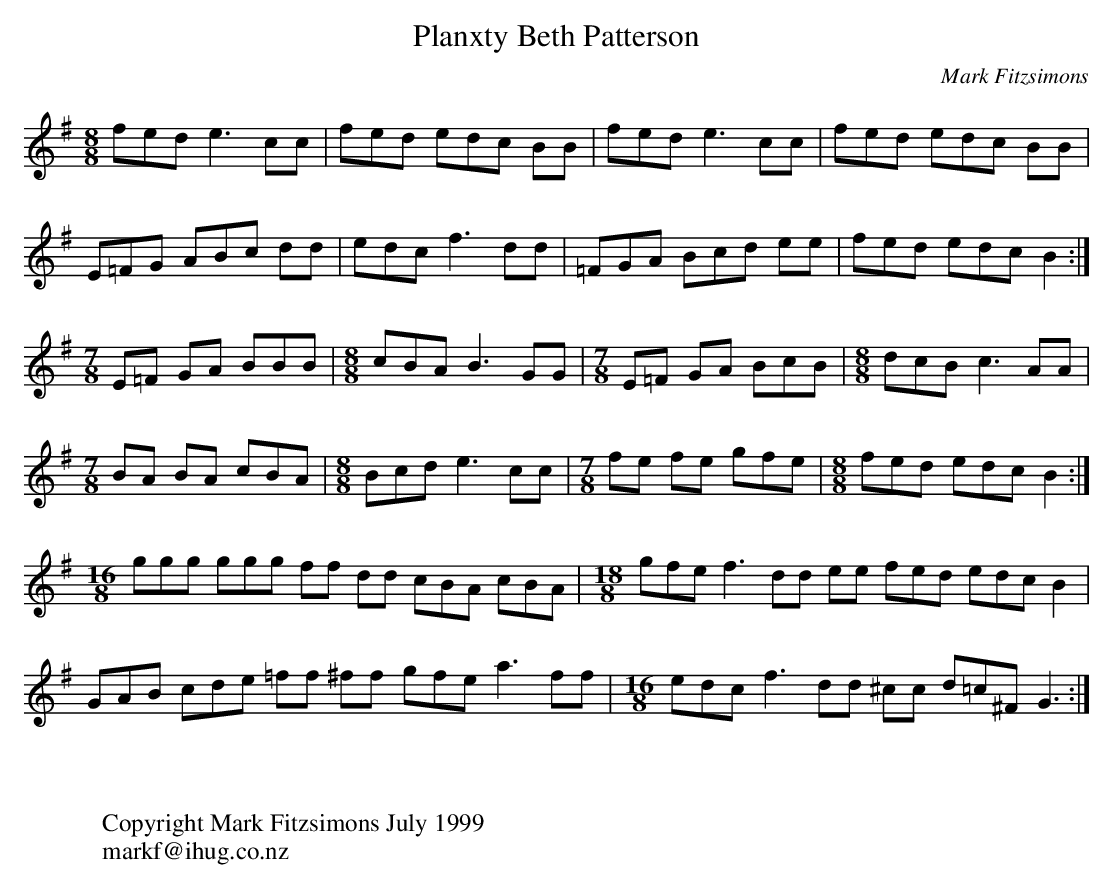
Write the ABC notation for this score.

X:1
T:Planxty Beth Patterson
M:8/8
C:Mark Fitzsimons
K:G
fed e3 cc|fed edc BB|fed e3 cc|fed edc BB|
E=FG ABc dd|edc f3 dd|=FGA Bcd ee|fed edc B2:|
M:7/8
E=F GA BBB|\
M:8/8
cBA B3 GG|\
M:7/8
E=F GA BcB|\
M:8/8
dcB c3 AA|
M:7/8
BA BA cBA|\
M:8/8
Bcd e3 cc|\
M:7/8
fe fe gfe|\
M:8/8
fed edc B2:|
M:16/8
ggg ggg ff dd cBA cBA|\
M:18/8
gfe f3 dd ee fed edc B2|
GAB cde =ff ^ff gfe a3 ff|\
M:16/8
edc f3 dd ^cc d=c^F G3:|
W:
W:
W:Copyright Mark Fitzsimons July 1999
W:markf@ihug.co.nz
